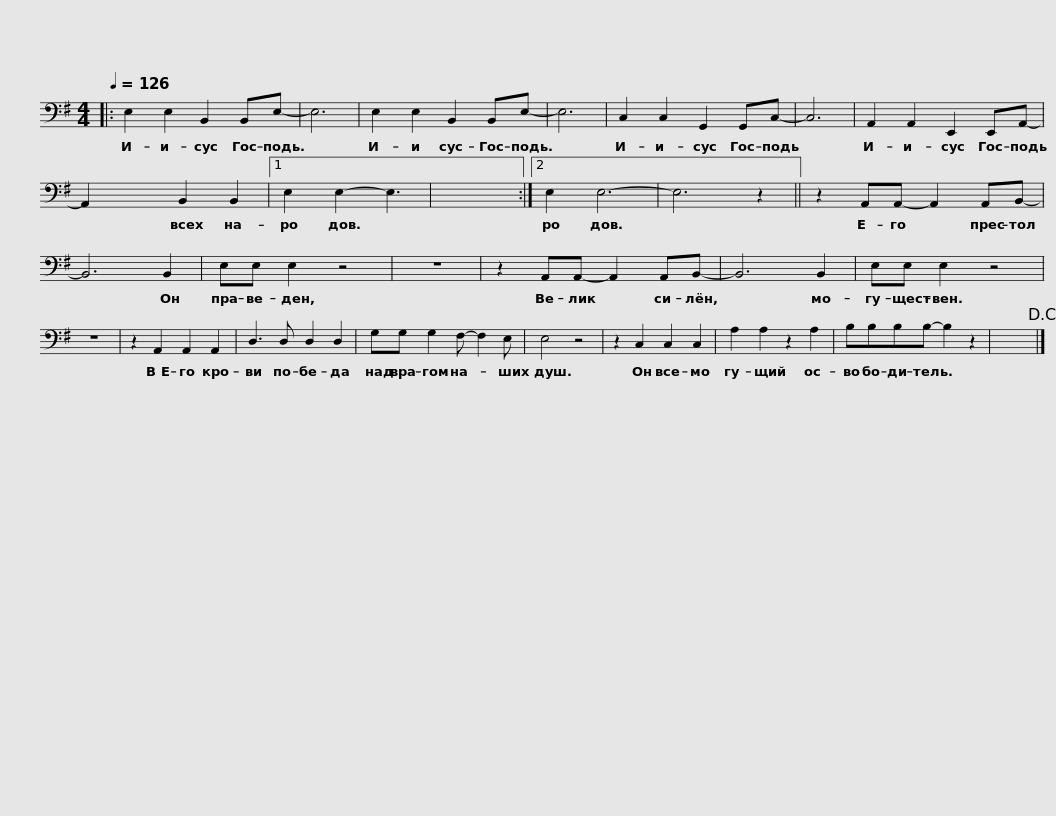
X:1
L:1/8
Q:1/4=126
M:4/4
I:linebreak $
K:G
V:1 bass
V:1
|: E,2 E,2 B,,2 B,,E,- | E,6 | E,2 E,2 B,,2 B,,E,- |$ E,6 | C,2 C,2 G,,2 G,,C,- | %5
 C,6 | A,,2 A,,2 E,,2 E,,A,,- |$ A,,2 x2 B,,2 B,,2 |1 E,2 E,2- E,3 | x8 :|2 %10
 E,2 E,6- |$ E,6 z2 || z2 A,,A,,- A,,2 A,,B,,- | B,,6 B,,2 | E,E, E,2 z4 |$ %15
 z8 | z2 A,,A,,- A,,2 A,,B,,- | B,,6 B,,2 |$ E,E, E,2 z4 | z8 | %20
 z2 A,,2 A,,2 A,,2 |$ D,3 D, D,2 D,2 | G,G, G,2 F,- F,2 E, | E,4 z4 |$ z2 C,2 C,2 C,2 | %25
 A,2 A,2 z2 A,2 | B,B,B,B,- B,2 z2 |$ x8!D.C.! |] %28
